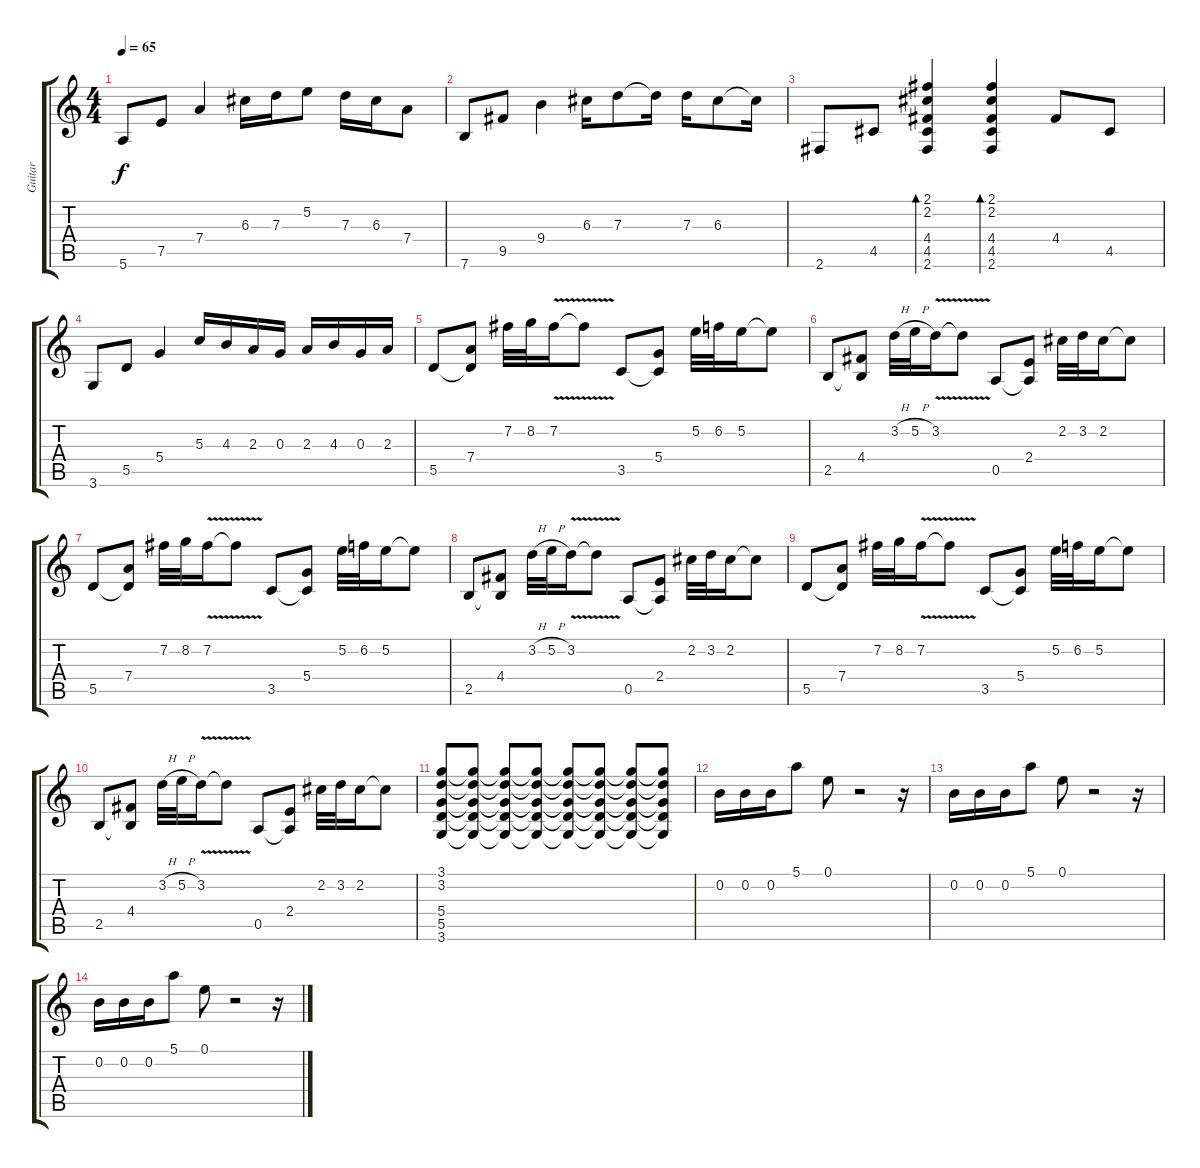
\track ("Guitar" "Guitar") {instrument distortionguitar}
\staff {score tabs}
\tuning (E4 B3 G3 D3 A2 E2) {hide}
\ts (4 4)
\tempo 65
\clef g2
\ks c
5.6.8{dy f} 7.5.8 7.4.4 6.3.16 7.3.16 5.2.8 7.3.16 6.3.16 7.4.8 |
7.6.8 9.5.8 9.4.4 6.3.16 7.3.8 7.3{t}.16 7.3.16 6.3.8 6.3{t}.16 |
2.6.8 4.5.8 (2.1 2.2 4.4 4.5 2.6).4{bd 60} (2.1 2.2 4.4 4.5 2.6).4{bd 60} 4.4.8 4.5.8 |
3.6.8 5.5.8 5.4.4 5.3.16 4.3.16 2.3.16 0.3.16 2.3.16 4.3.16 0.3.16 2.3.16 |
5.5.8 (7.4 5.5{t}).8 7.2.32 8.2.32 7.2{v}.16 7.2{t}.8 3.5.8 (5.4 3.5{t}).8 5.2.32 6.2.32 5.2.16 5.2{t}.8 |
2.5.8 (4.4 2.5{t}).8 3.2{h}.32 5.2{h}.32 3.2{v}.16 3.2{t}.8 0.5.8 (2.4 0.5{t}).8 2.2.32 3.2.32 2.2.16 2.2{t}.8 |
5.5.8 (7.4 5.5{t}).8 7.2.32 8.2.32 7.2{v}.16 7.2{t}.8 3.5.8 (5.4 3.5{t}).8 5.2.32 6.2.32 5.2.16 5.2{t}.8 |
2.5.8 (4.4 2.5{t}).8 3.2{h}.32 5.2{h}.32 3.2{v}.16 3.2{t}.8 0.5.8 (2.4 0.5{t}).8 2.2.32 3.2.32 2.2.16 2.2{t}.8 |
5.5.8 (7.4 5.5{t}).8 7.2.32 8.2.32 7.2{v}.16 7.2{t}.8 3.5.8 (5.4 3.5{t}).8 5.2.32 6.2.32 5.2.16 5.2{t}.8 |
2.5.8 (4.4 2.5{t}).8 3.2{h}.32 5.2{h}.32 3.2{v}.16 3.2{t}.8 0.5.8 (2.4 0.5{t}).8 2.2.32 3.2.32 2.2.16 2.2{t}.8 |
(3.1 3.2 5.4 5.5 3.6).8 (3.1{t} 3.2{t} 5.4{t} 5.5{t} 3.6{t}).8{volume 11} (3.1{t} 3.2{t} 5.4{t} 5.5{t} 3.6{t}).8{volume 9} (3.1{t} 3.2{t} 5.4{t} 5.5{t} 3.6{t}).8{volume 7} (3.1{t} 3.2{t} 5.4{t} 5.5{t} 3.6{t}).8{volume 5} (3.1{t} 3.2{t} 5.4{t} 5.5{t} 3.6{t}).8{volume 3} (3.1{t} 3.2{t} 5.4{t} 5.5{t} 3.6{t}).8{volume 1} (3.1{t} 3.2{t} 5.4{t} 5.5{t} 3.6{t}).8{volume 0} |
0.2.16{volume 7 instrument koto} 0.2.16 0.2.16 5.1.8 0.1.8 r.2 r.16 |
0.2.16{volume 7 instrument koto} 0.2.16 0.2.16 5.1.8 0.1.8 r.2 r.16 |
0.2.16{volume 7 instrument koto} 0.2.16 0.2.16 5.1.8 0.1.8 r.2 r.16
